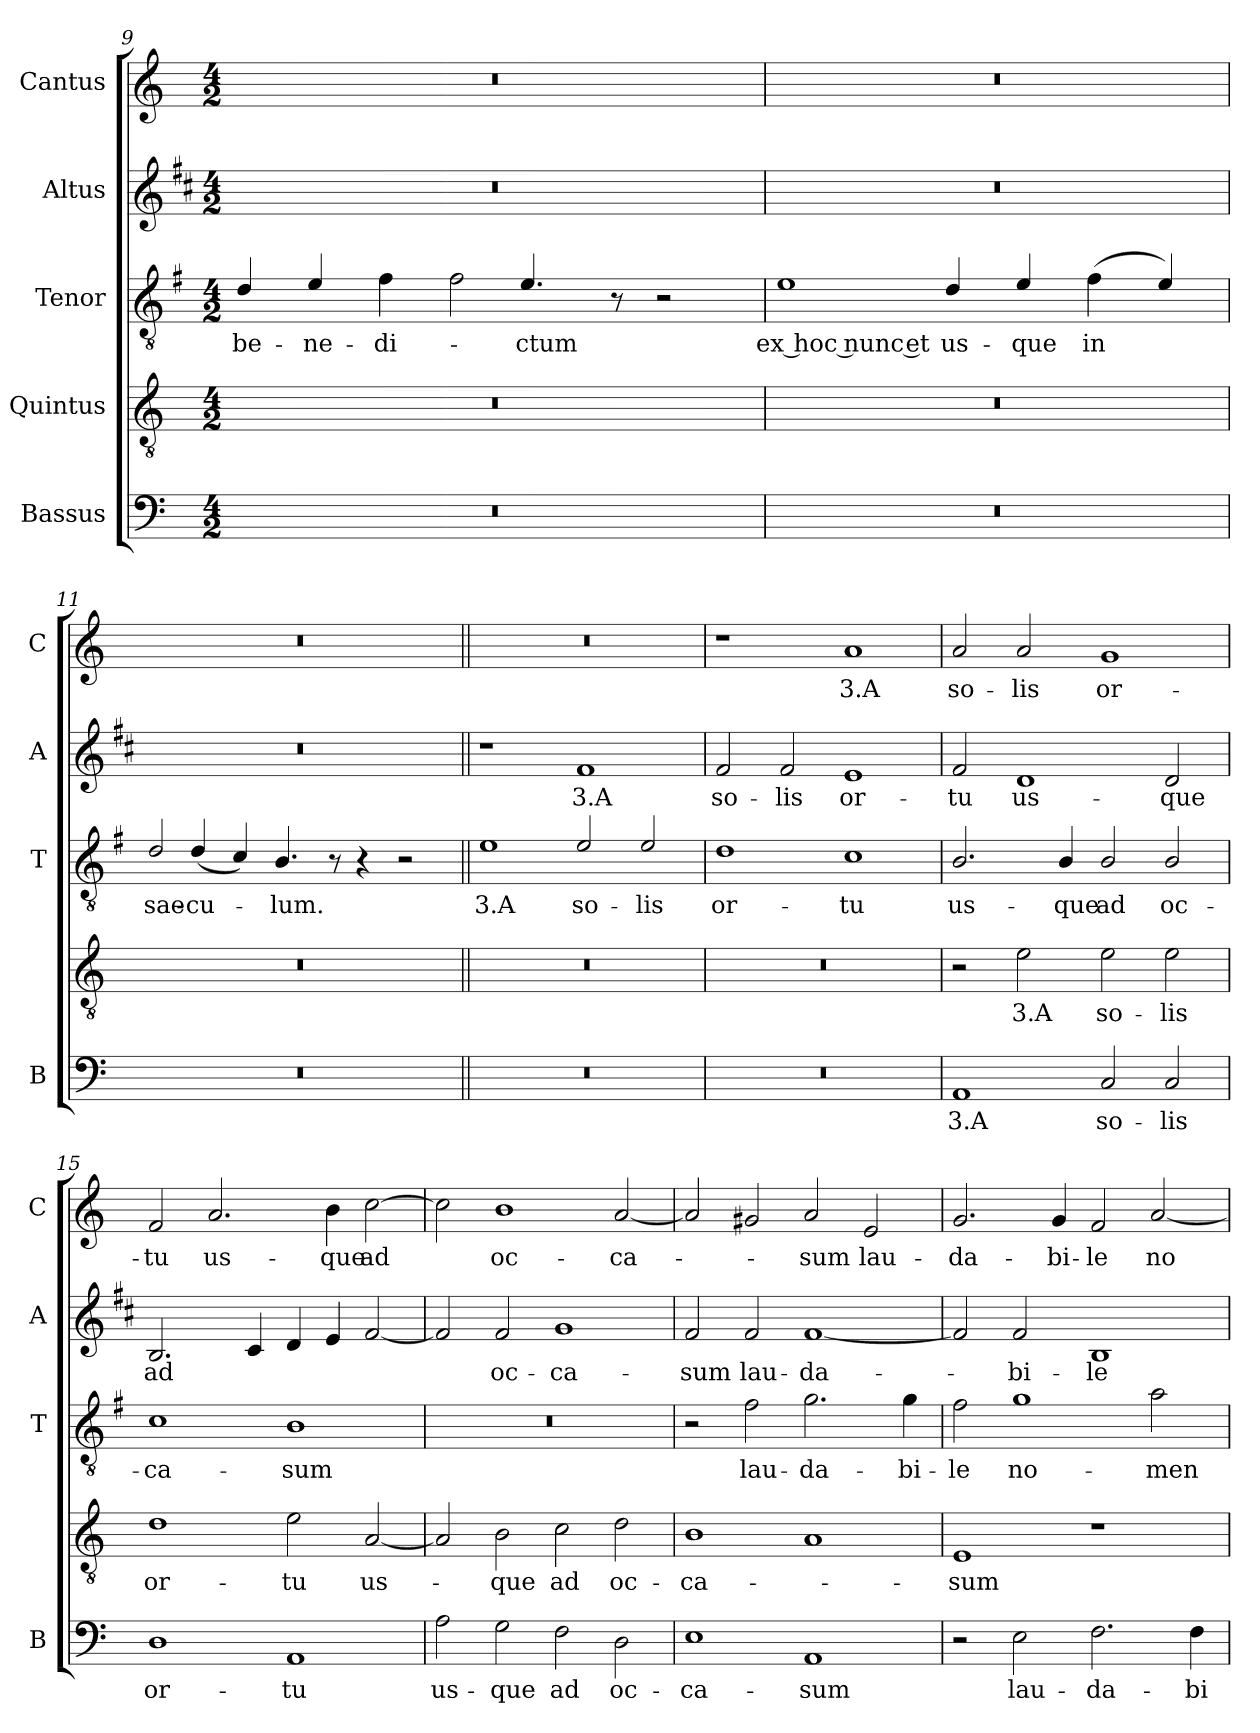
**kern	**text	**kern	**text	**kern	**text	**kern	**text	**kern	**text
*part5	*part5	*part4	*part4	*part3	*part3	*part2	*part2	*part1	*part1
*staff5	*staff5	*staff4	*staff4	*staff3	*staff3	*staff2	*staff2	*staff1	*staff1
*I"Bassus	*	*I"Quintus	*	*I"Tenor	*	*I"Altus	*	*I"Cantus	*
*I'B	*	*	*	*I'T	*	*I'A	*	*I'C	*
*clefF4	*	*clefGv2	*	*clefGv2	*	*clefG2	*	*clefG2	*
*	*	*	*	*ITrd4c7	*	*ITrd1c2	*	*	*
*k[]	*	*k[]	*	*k[]	*	*k[]	*	*k[]	*
*C:	*	*C:	*	*C:	*	*C:	*	*C:	*
*M4/2	*	*M4/2	*	*M4/2	*	*M4/2	*	*M4/2	*
=9	=9	=9	=9	=9	=9	=9	=9	=9	=9
!	!	!	!	!	!LO:LY:b	!	!	!	!
0r	.	0r	.	4G/	be-	0r	.	0r	.
!	!	!	!	!	!LO:LY:b	!	!	!	!
.	.	.	.	4A/	-ne-	.	.	.	.
!	!	!	!	!	!LO:LY:b	!	!	!	!
.	.	.	.	4B\	-di-	.	.	.	.
!	!	!	!	!LO:N:head=open	!	!	!	!	!
.	.	.	.	4B\	.	.	.	.	.
!	!	!	!	!	!LO:LY:b	!	!	!	!
.	.	.	.	4.A/	-ctum	.	.	.	.
.	.	.	.	8r	.	.	.	.	.
.	.	.	.	2r	.	.	.	.	.
=10	=10	=10	=10	=10	=10	=10	=10	=10	=10
!	!	!	!	!	!LO:LY:b	!	!	!	!
0r	.	0r	.	1A	ex hoc nunc et	0r	.	0r	.
!	!	!	!	!	!LO:LY:b	!	!	!	!
.	.	.	.	4G/	us-	.	.	.	.
!	!	!	!	!	!LO:LY:b	!	!	!	!
.	.	.	.	4A/	-que	.	.	.	.
!	!	!	!	!	!LO:LY:b	!	!	!	!
.	.	.	.	(>4B\	in	.	.	.	.
.	.	.	.	4A/)	.	.	.	.	.
=11	=11	=11	=11	=11	=11	=11	=11	=11	=11
!	!	!	!	!LO:N:head=open	!LO:LY:b	!	!	!	!
0r	.	0r	.	4G/	sae-	0r	.	0r	.
!	!	!	!	!	!LO:LY:b	!	!	!	!
.	.	.	.	(<4G/	-cu-	.	.	.	.
.	.	.	.	4F/)	.	.	.	.	.
!	!	!	!	!	!LO:LY:b	!	!	!	!
.	.	.	.	4.E/	-lum.	.	.	.	.
.	.	.	.	8r	.	.	.	.	.
.	.	.	.	4r	.	.	.	.	.
.	.	.	.	2r	.	.	.	.	.
!!LO:LB:g=z
=12||	=12||	=12||	=12||	=12||	=12||	=12||	=12||	=12||	=12||
!	!	!	!	!	!LO:LY:b	!	!	!	!
0r	.	0r	.	1A	3.A	1r	.	0r	.
!	!	!	!	!	!LO:LY:b	!	!LO:LY:b	!	!
.	.	.	.	2A/	so-	1e	3.A	.	.
!	!	!	!	!	!LO:LY:b	!	!	!	!
.	.	.	.	2A/	-lis	.	.	.	.
=13	=13	=13	=13	=13	=13	=13	=13	=13	=13
!	!	!	!	!	!LO:LY:b	!	!LO:LY:b	!	!
0r	.	0r	.	1G	or-	2e/	so-	1r	.
!	!	!	!	!	!	!	!LO:LY:b	!	!
.	.	.	.	.	.	2e/	-lis	.	.
!	!	!	!	!	!LO:LY:b	!	!LO:LY:b	!	!LO:LY:b
.	.	.	.	1F	-tu	1d	or-	1a	3.A
=14	=14	=14	=14	=14	=14	=14	=14	=14	=14
!	!LO:LY:b	!	!	!	!LO:LY:b	!	!LO:LY:b	!	!LO:LY:b
1AA	3.A	2r	.	2.E/	us-	2e/	-tu	2a/	so-
!	!	!	!LO:LY:b	!	!	!	!LO:LY:b	!	!LO:LY:b
.	.	2e\	3.A	.	.	1c	us-	2a/	-lis
!	!	!	!	!	!LO:LY:b	!	!	!	!
.	.	.	.	4E/	-que	.	.	.	.
!	!LO:LY:b	!	!LO:LY:b	!	!LO:LY:b	!	!	!	!LO:LY:b
2C/	so-	2e\	so-	2E/	ad	.	.	1g	or-
!	!LO:LY:b	!	!LO:LY:b	!	!LO:LY:b	!	!LO:LY:b	!	!
2C/	-lis	2e\	-lis	2E/	oc-	2c/	-que	.	.
=15	=15	=15	=15	=15	=15	=15	=15	=15	=15
!	!LO:LY:b	!	!LO:LY:b	!	!LO:LY:b	!	!LO:LY:b	!	!LO:LY:b
1D	or-	1d	or-	1F	-ca-	2.A/	ad	2f/	-tu
!	!	!	!	!	!	!	!	!	!LO:LY:b
.	.	.	.	.	.	.	.	2.a/	us-
.	.	.	.	.	.	4B/	.	.	.
!	!LO:LY:b	!	!LO:LY:b	!	!LO:LY:b	!	!	!	!
1AA	-tu	2e\	-tu	1E	-sum	4c/	.	.	.
!	!	!	!	!	!	!	!	!	!LO:LY:b
.	.	.	.	.	.	4d/	.	4b\	-que
!	!	!	!LO:LY:b	!	!	!	!	!	!LO:LY:b
.	.	[2A/	us-	.	.	[2e/	.	[2cc\	ad
=16	=16	=16	=16	=16	=16	=16	=16	=16	=16
!	!LO:LY:b	!	!	!	!	!	!	!	!
2A\	us-	2A/]	.	0r	.	2e/]	.	2cc\]	.
!	!LO:LY:b	!	!LO:LY:b	!	!	!	!LO:LY:b	!	!LO:LY:b
2G\	-que	2B\	-que	.	.	2e/	oc-	1b	oc-
!	!LO:LY:b	!	!LO:LY:b	!	!	!	!LO:LY:b	!	!
2F\	ad	2c\	ad	.	.	1f	-ca-	.	.
!	!LO:LY:b	!	!LO:LY:b	!	!	!	!	!	!LO:LY:b
2D\	oc-	2d\	oc-	.	.	.	.	[2a/	-ca-
!!LO:PB:g=z
=17	=17	=17	=17	=17	=17	=17	=17	=17	=17
!	!LO:LY:b	!	!LO:LY:b	!	!	!	!LO:LY:b	!	!
1E	-ca-	1B	-ca-	2r	.	2e/	-sum	2a/]	.
!	!	!	!	!	!LO:LY:b	!	!LO:LY:b	!	!
.	.	.	.	2B\	lau-	2e/	lau-	2g#X/	.
!	!LO:LY:b	!	!	!	!LO:LY:b	!	!LO:LY:b	!	!LO:LY:b
1AA	-sum	1A	.	2.c\	-da-	[1e	-da-	2a/	-sum
!	!	!	!	!	!	!	!	!	!LO:LY:b
.	.	.	.	.	.	.	.	2e/	lau-
!	!	!	!	!	!LO:LY:b	!	!	!	!
.	.	.	.	4c\	-bi-	.	.	.	.
=18	=18	=18	=18	=18	=18	=18	=18	=18	=18
!	!	!	!LO:LY:b	!	!LO:LY:b	!	!	!	!LO:LY:b
2r	.	1E	-sum	2B\	-le	2e/]	.	2.g/	-da-
!	!LO:LY:b	!	!	!	!LO:LY:b	!	!LO:LY:b	!	!
2E\	lau-	.	.	1c	no-	2e/	-bi-	.	.
!	!	!	!	!	!	!	!	!	!LO:LY:b
.	.	.	.	.	.	.	.	4g/	-bi-
!	!LO:LY:b	!	!	!	!	!	!LO:LY:b	!	!LO:LY:b
2.F\	-da-	1r	.	.	.	1A	-le	2f/	-le
!	!	!	!	!	!LO:LY:b	!	!	!	!LO:LY:b
.	.	.	.	2d\	-men	.	.	[2a/	no-
!	!LO:LY:b	!	!	!	!	!	!	!	!
4F\	-bi-	.	.	.	.	.	.	.	.
=	=	=	=	=	=	=	=	=	=
*-	*-	*-	*-	*-	*-	*-	*-	*-	*-
